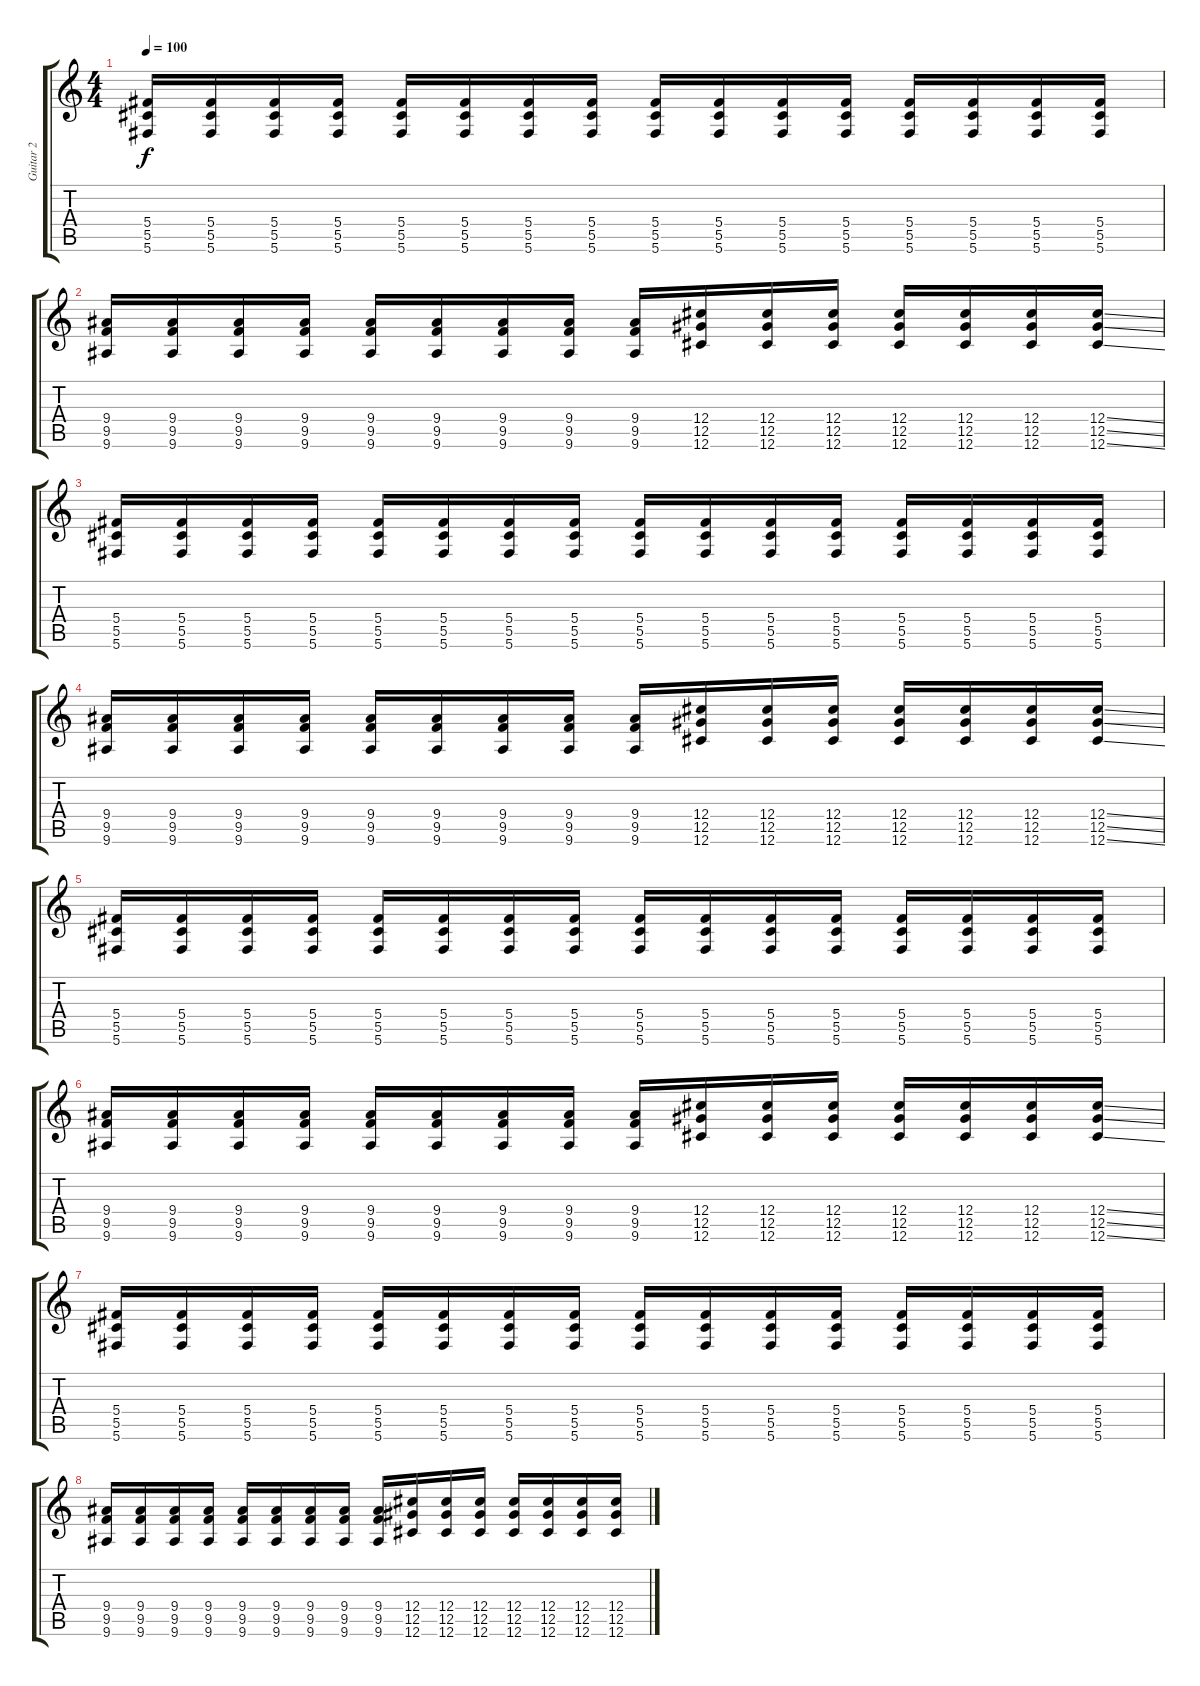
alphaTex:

\track ("Guitar 2" "Guitar 2") {instrument distortionguitar}
\staff {score tabs}
\tuning (Eb4 Bb3 Gb3 Db3 Ab2 Db2) {hide}
\ts (4 4)
\tempo 100
\clef g2
\ks c
(5.4 5.5 5.6).16{dy f} (5.4 5.5 5.6).16 (5.4 5.5 5.6).16 (5.4 5.5 5.6).16 (5.4 5.5 5.6).16 (5.4 5.5 5.6).16 (5.4 5.5 5.6).16 (5.4 5.5 5.6).16 (5.4 5.5 5.6).16 (5.4 5.5 5.6).16 (5.4 5.5 5.6).16 (5.4 5.5 5.6).16 (5.4 5.5 5.6).16 (5.4 5.5 5.6).16 (5.4 5.5 5.6).16 (5.4 5.5 5.6).16 |
(9.4 9.5 9.6).16 (9.4 9.5 9.6).16 (9.4 9.5 9.6).16 (9.4 9.5 9.6).16 (9.4 9.5 9.6).16 (9.4 9.5 9.6).16 (9.4 9.5 9.6).16 (9.4 9.5 9.6).16 (9.4 9.5 9.6).16 (12.4 12.5 12.6).16 (12.4 12.5 12.6).16 (12.4 12.5 12.6).16 (12.4 12.5 12.6).16 (12.4 12.5 12.6).16 (12.4 12.5 12.6).16 (12.4{ss} 12.5{ss} 12.6{ss}).16 |
(5.4 5.5 5.6).16 (5.4 5.5 5.6).16 (5.4 5.5 5.6).16 (5.4 5.5 5.6).16 (5.4 5.5 5.6).16 (5.4 5.5 5.6).16 (5.4 5.5 5.6).16 (5.4 5.5 5.6).16 (5.4 5.5 5.6).16 (5.4 5.5 5.6).16 (5.4 5.5 5.6).16 (5.4 5.5 5.6).16 (5.4 5.5 5.6).16 (5.4 5.5 5.6).16 (5.4 5.5 5.6).16 (5.4 5.5 5.6).16 |
(9.4 9.5 9.6).16 (9.4 9.5 9.6).16 (9.4 9.5 9.6).16 (9.4 9.5 9.6).16 (9.4 9.5 9.6).16 (9.4 9.5 9.6).16 (9.4 9.5 9.6).16 (9.4 9.5 9.6).16 (9.4 9.5 9.6).16 (12.4 12.5 12.6).16 (12.4 12.5 12.6).16 (12.4 12.5 12.6).16 (12.4 12.5 12.6).16 (12.4 12.5 12.6).16 (12.4 12.5 12.6).16 (12.4{ss} 12.5{ss} 12.6{ss}).16 |
(5.4 5.5 5.6).16 (5.4 5.5 5.6).16 (5.4 5.5 5.6).16 (5.4 5.5 5.6).16 (5.4 5.5 5.6).16 (5.4 5.5 5.6).16 (5.4 5.5 5.6).16 (5.4 5.5 5.6).16 (5.4 5.5 5.6).16 (5.4 5.5 5.6).16 (5.4 5.5 5.6).16 (5.4 5.5 5.6).16 (5.4 5.5 5.6).16 (5.4 5.5 5.6).16 (5.4 5.5 5.6).16 (5.4 5.5 5.6).16 |
(9.4 9.5 9.6).16 (9.4 9.5 9.6).16 (9.4 9.5 9.6).16 (9.4 9.5 9.6).16 (9.4 9.5 9.6).16 (9.4 9.5 9.6).16 (9.4 9.5 9.6).16 (9.4 9.5 9.6).16 (9.4 9.5 9.6).16 (12.4 12.5 12.6).16 (12.4 12.5 12.6).16 (12.4 12.5 12.6).16 (12.4 12.5 12.6).16 (12.4 12.5 12.6).16 (12.4 12.5 12.6).16 (12.4{ss} 12.5{ss} 12.6{ss}).16 |
(5.4 5.5 5.6).16 (5.4 5.5 5.6).16 (5.4 5.5 5.6).16 (5.4 5.5 5.6).16 (5.4 5.5 5.6).16 (5.4 5.5 5.6).16 (5.4 5.5 5.6).16 (5.4 5.5 5.6).16 (5.4 5.5 5.6).16 (5.4 5.5 5.6).16 (5.4 5.5 5.6).16 (5.4 5.5 5.6).16 (5.4 5.5 5.6).16 (5.4 5.5 5.6).16 (5.4 5.5 5.6).16 (5.4 5.5 5.6).16 |
(9.4 9.5 9.6).16 (9.4 9.5 9.6).16 (9.4 9.5 9.6).16 (9.4 9.5 9.6).16 (9.4 9.5 9.6).16 (9.4 9.5 9.6).16 (9.4 9.5 9.6).16 (9.4 9.5 9.6).16 (9.4 9.5 9.6).16 (12.4 12.5 12.6).16 (12.4 12.5 12.6).16 (12.4 12.5 12.6).16 (12.4 12.5 12.6).16 (12.4 12.5 12.6).16 (12.4 12.5 12.6).16 (12.4{ss} 12.5{ss} 12.6{ss}).16
